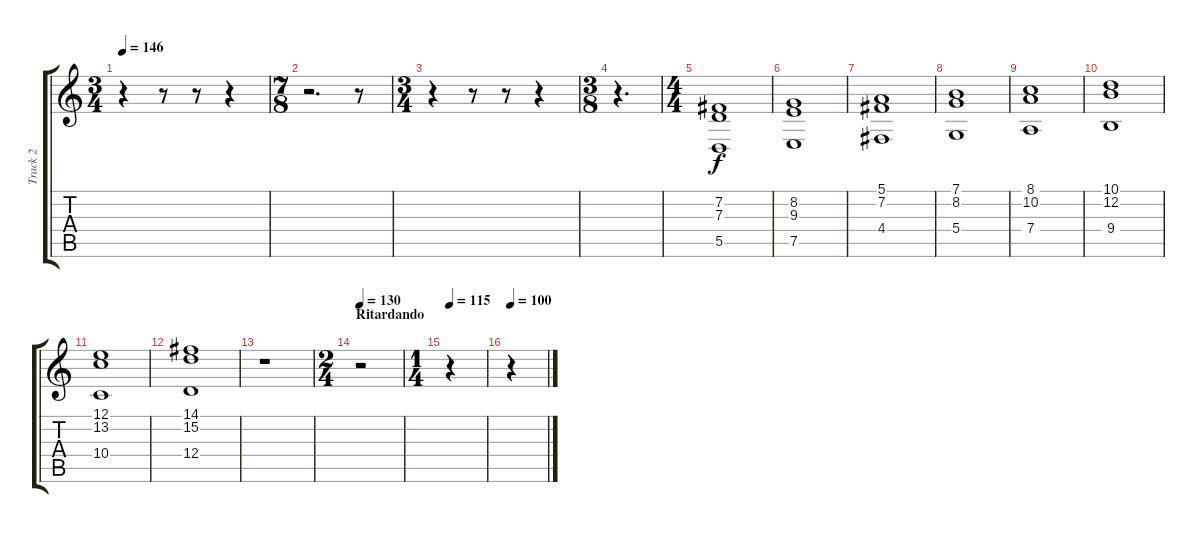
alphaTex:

\track ("Track 2" "Track 2") {instrument drawbarorgan}
\staff {score tabs}
\tuning (E4 B3 G3 D3 A2 E2) {hide}
\ts (3 4)
\tempo 146
\clef g2
\ks c
r.4{dy f} r.8 r.8 r.4 |
\ts (7 8)
r.2{d} r.8 |
\ts (3 4)
r.4 r.8 r.8 r.4 |
\ts (3 8)
r.4{d} |
\ts (4 4)
(7.2 7.3 5.5).1 |
(8.2 9.3 7.5).1 |
(5.1 7.2 4.4).1 |
(7.1 8.2 5.4).1 |
(8.1 10.2 7.4).1 |
(10.1 12.2 9.4).1 |
(12.1 13.2 10.4).1 |
(14.1 15.2 12.4).1 |
r.1 |
\ts (2 4)
\section ("" "Ritardando")
\tempo 130
r.2 |
\ts (1 4)
\tempo 115
r.4 |
\tempo 100
r.4
